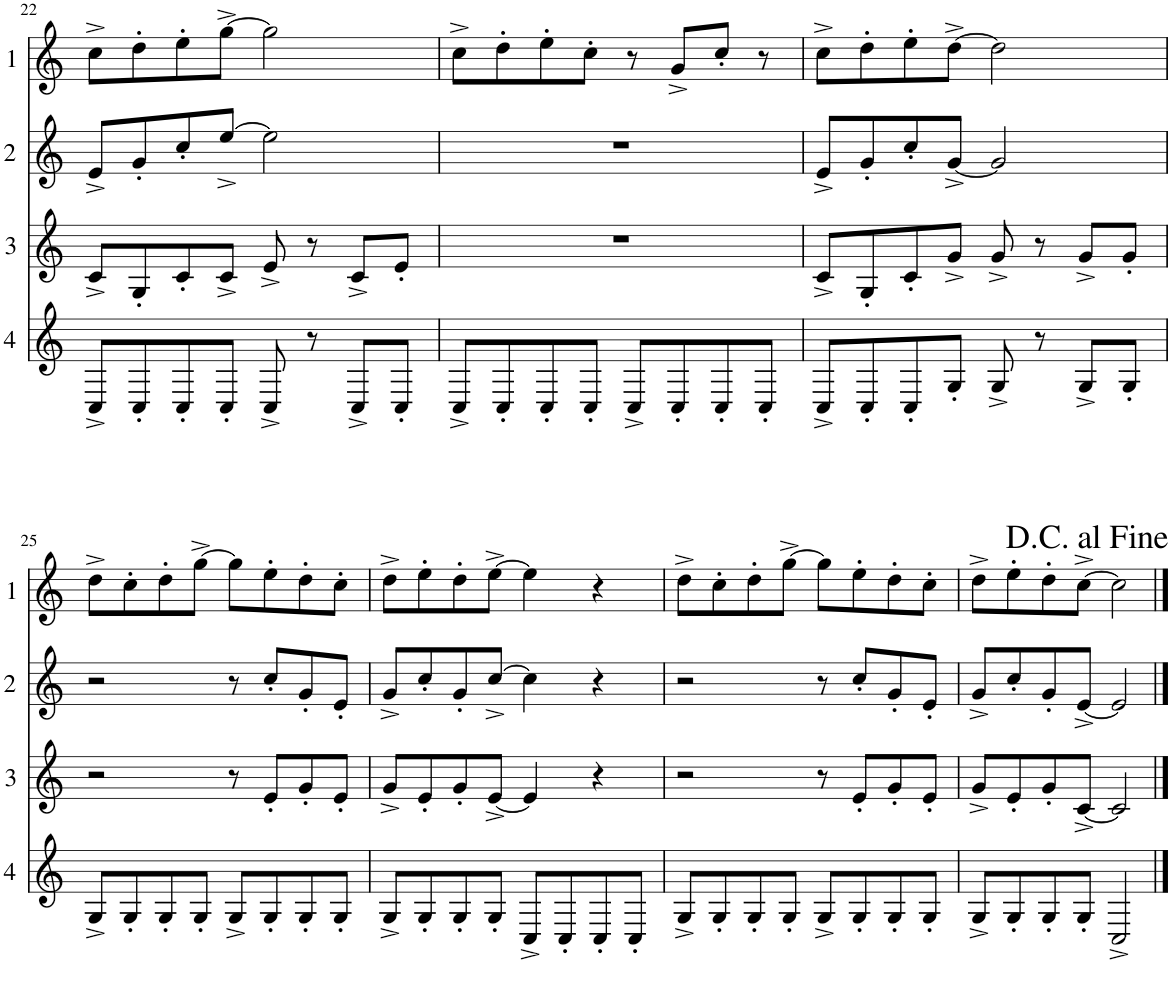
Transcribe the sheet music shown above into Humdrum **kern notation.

**kern	**kern	**kern	**kern
*part4	*part3	*part2	*part1
*staff4	*staff3	*staff2	*staff1
*I"Cor 4	*I"Cor 3	*I"Cor 2	*I"Cor 1
!!LO:PB:g=z
*clefG2	*clefG2	*clefG2	*clefG2
*Trd4c7	*Trd4c7	*Trd4c7	*Trd4c7
*k[]	*k[]	*k[]	*k[]
*M4/4	*M4/4	*M4/4	*M4/4
=22	=22	=22	=22
8C^/L	8c^/L	8e^/L	8cc^\L
8C'/	8G'/	8g'/	8dd'\
8C'/	8c'/	8cc'/	8ee'\
8C'/J	8c^/J	[8ee^/J	[8gg^\J
8C^/	8e^/	2ee\]	2gg\]
8r	8r	.	.
8C^/L	8c^/L	.	.
8C'/J	8e'/J	.	.
=23	=23	=23	=23
8C^/L	1r	1r	8cc^\L
8C'/	.	.	8dd'\
8C'/	.	.	8ee'\
8C'/J	.	.	8cc'\J
8C^/L	.	.	8r
8C'/	.	.	8g^/L
8C'/	.	.	8cc'/J
8C'/J	.	.	8r
=24	=24	=24	=24
8C^/L	8c^/L	8e^/L	8cc^\L
8C'/	8G'/	8g'/	8dd'\
8C'/	8c'/	8cc'/	8ee'\
8G'/J	8g^/J	[8g^/J	[8dd^\J
8G^/	8g^/	2g/]	2dd\]
8r	8r	.	.
8G^/L	8g^/L	.	.
8G'/J	8g'/J	.	.
!!LO:LB:g=z
=25	=25	=25	=25
8G^/L	2r	2r	8dd^\L
8G'/	.	.	8cc'\
8G'/	.	.	8dd'\
8G'/J	.	.	[8gg^\J
8G^/L	8r	8r	8gg\L]
8G'/	8e'/L	8cc'/L	8ee'\
8G'/	8g'/	8g'/	8dd'\
8G'/J	8e'/J	8e'/J	8cc'\J
=26	=26	=26	=26
8G^/L	8g^/L	8g^/L	8dd^\L
8G'/	8e'/	8cc'/	8ee'\
8G'/	8g'/	8g'/	8dd'\
8G'/J	[8e^/J	[8cc^/J	[8ee^\J
8C^/L	4e/]	4cc\]	4ee\]
8C'/	.	.	.
8C'/	4r	4r	4r
8C'/J	.	.	.
=27	=27	=27	=27
8G^/L	2r	2r	8dd^\L
8G'/	.	.	8cc'\
8G'/	.	.	8dd'\
8G'/J	.	.	[8gg^\J
8G^/L	8r	8r	8gg\L]
8G'/	8e'/L	8cc'/L	8ee'\
8G'/	8g'/	8g'/	8dd'\
8G'/J	8e'/J	8e'/J	8cc'\J
=28	=28	=28	=28
8G^/L	8g^/L	8g^/L	8dd^\L
8G'/	8e'/	8cc'/	8ee'\
8G'/	8g'/	8g'/	8dd'\
8G'/J	[8c^/J	[8e^/J	[8cc^\J
2C^/	2c/]	2e/]	2cc\]
==	==	==	==
*-	*-	*-	*-
